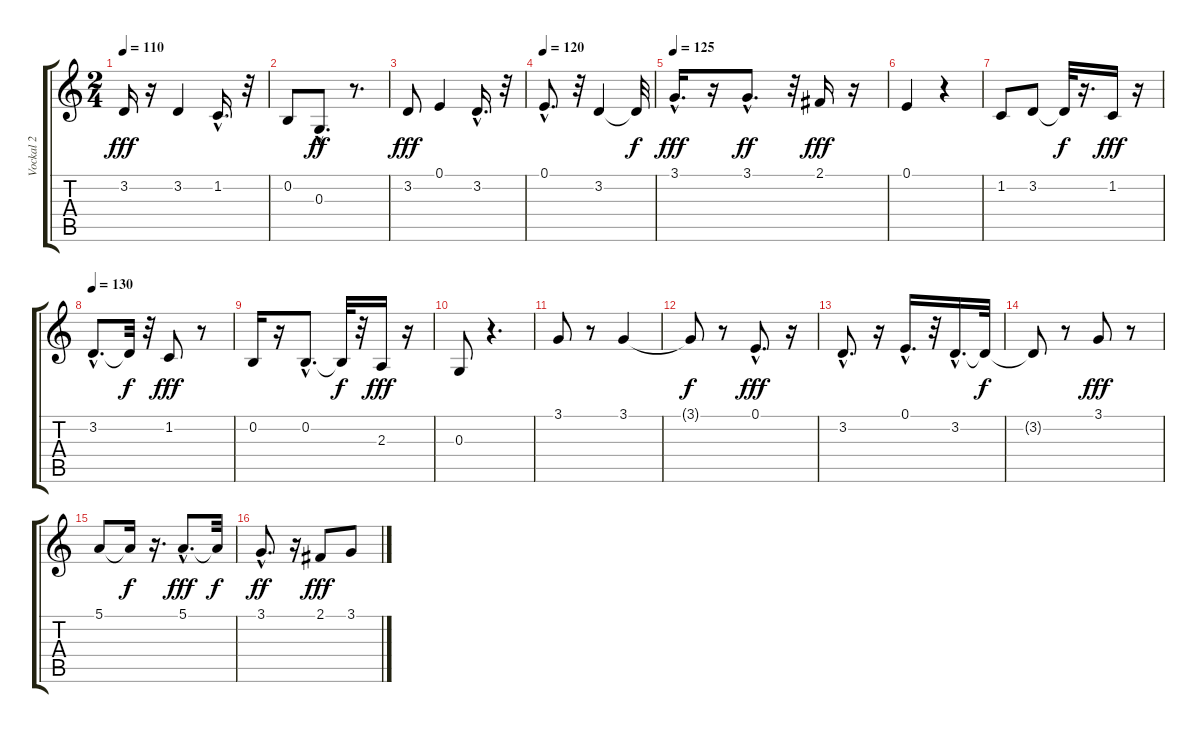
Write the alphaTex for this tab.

\track ("Vockal 2" "Vockal 2") {instrument altosax}
\staff {score tabs}
\tuning (E4 B3 G3 D3 A2 E2) {hide}
\ts (2 4)
\tempo 110
\clef g2
\ks c
3.2.16{dy fff} r.16 3.2.4 1.2{hac}.16{d} r.32 |
0.2.8 0.3{hac}.8{d dy ff} r.8{d} |
3.2.8{dy fff} 0.1.4 3.2{hac}.16{d} r.32 |
\tempo 120
0.1{hac}.8{d} r.32 3.2.4 3.2{t}.32{dy f} |
\tempo 125
3.1{hac}.16{d dy fff} r.16 3.1{hac}.8{d dy ff} r.32 2.1.16{dy fff} r.16 |
0.1.4 r.4 |
1.2.8 3.2.8 3.2{t}.32{dy f} r.16{d} 1.2.16{dy fff} r.16 |
\tempo 130
3.2{hac}.8{d} 3.2{t}.32{dy f} r.32 1.2.8{dy fff} r.8 |
0.2.16 r.16 0.2{hac}.8{d} 0.2{t}.32{dy f} r.32 2.3.16{dy fff} r.16 |
0.3.8 r.4{d} |
3.1.8 r.8 3.1.4 |
3.1{t}.8{dy f} r.8 0.1{hac}.8{d dy fff} r.16 |
3.2{hac}.8{d} r.16 0.1{hac}.16{d} r.32 3.2{hac}.16{d} 3.2{t}.32{dy f} |
3.2{t}.8 r.8 3.1.8{dy fff} r.8 |
5.1.8 5.1{t}.16{dy f} r.16{d} 5.1{hac}.8{d dy fff} 5.1{t}.32{dy f} |
3.1{hac}.8{d dy ff} r.16 2.1.8{dy fff} 3.1.8
